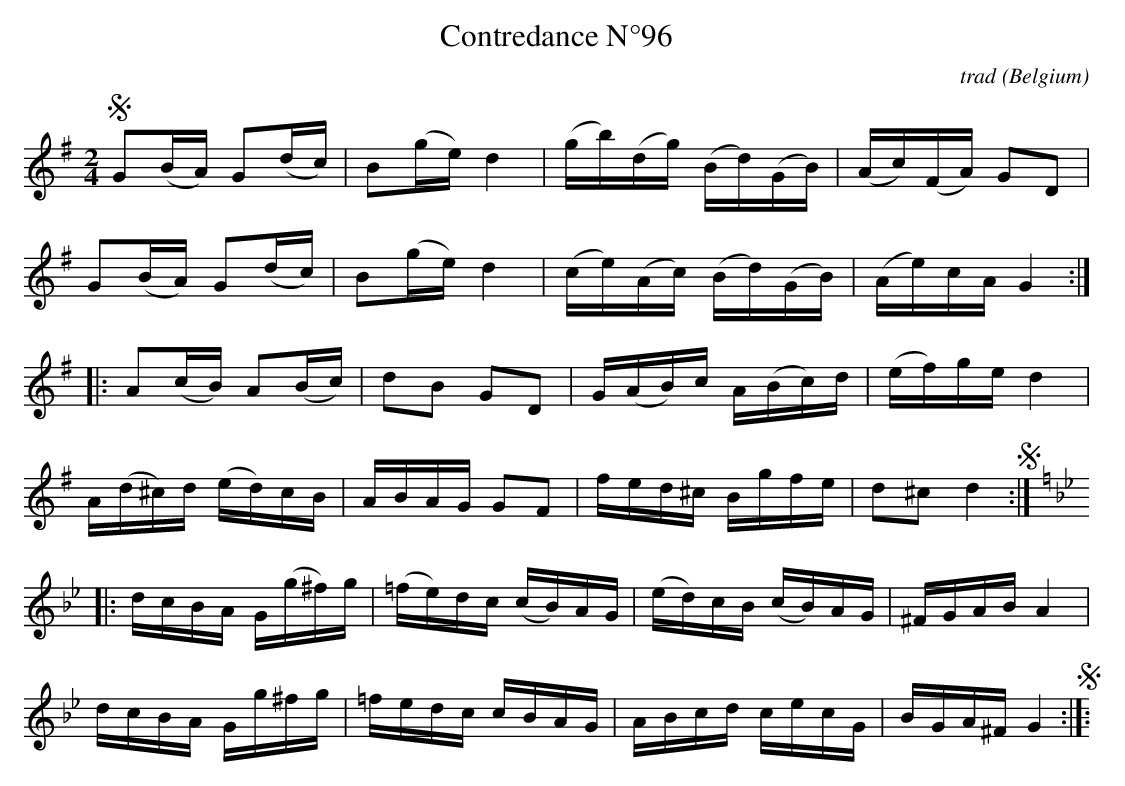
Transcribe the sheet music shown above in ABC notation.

X:1
T:Contredance N°96
C:trad
O:Belgium
M:2/4
L:1/16
K:Gmaj
!segno!G2(BA) G2(dc)|B2(ge) d4|(gb)(dg) (Bd)(GB)|(Ac)(FA) G2D2|
G2(BA) G2(dc)|B2(ge) d4|(ce)(Ac) (Bd)(GB)|(Ae)cA G4:|
|:A2(cB) A2(Bc)|d2B2 G2D2|G(AB)c A(Bc)d|(ef)ge d4|
A(d^c)d (ed)cB|ABAG G2F2|fed^c Bgfe|d2^c2 d4!segno!:|
K:Gmin
|:dcBA G(g^f)g|(=fe)dc (cB)AG|(ed)cB (cB)AG|^FGAB A4|
dcBA Gg^fg|=fedc cBAG|ABcd cecG|BGA^F G4!segno!:|]:
